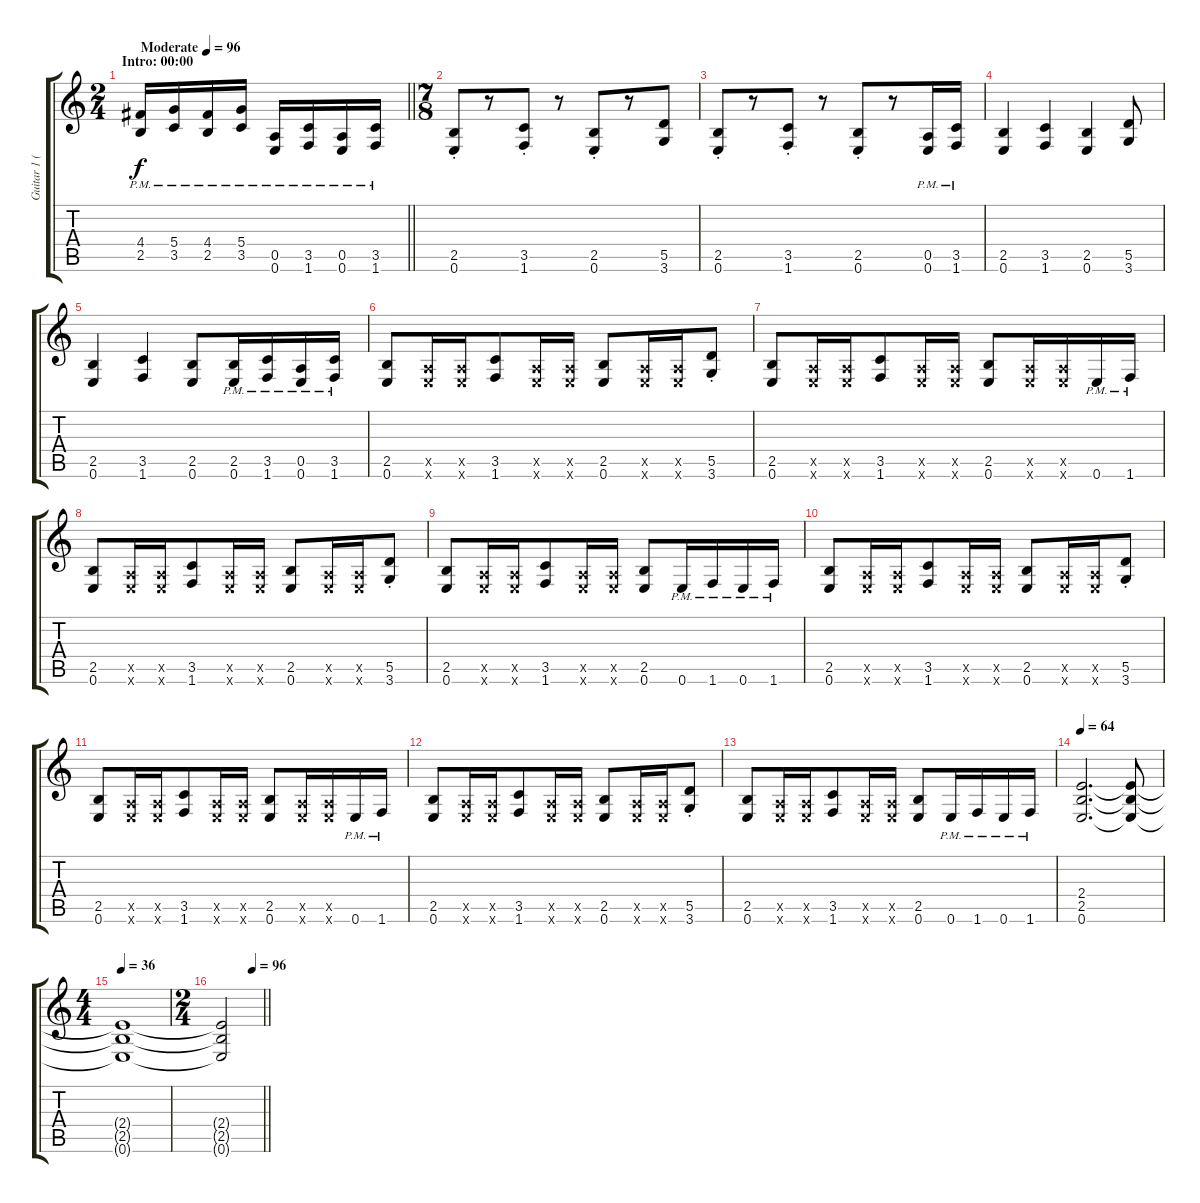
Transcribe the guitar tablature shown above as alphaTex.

\track ("Guitar 1 (Distortion)" "Guitar 1 (") {instrument distortionguitar}
\staff {score tabs}
\tuning (E4 B3 G3 D3 A2 E2) {hide}
\ts (2 4)
\section ("" "Intro: 00:00")
\tempo (96 "Moderate")
\clef g2
\barLineRight lightlight
\ks c
(4.4{pm} 2.5{pm}).16{dy f instrument distortionguitar} (5.4{pm} 3.5{pm}).16 (4.4{pm} 2.5{pm}).16 (5.4{pm} 3.5{pm}).16 (0.5{pm} 0.6{pm}).16 (3.5{pm} 1.6{pm}).16 (0.5{pm} 0.6{pm}).16 (3.5{pm} 1.6{pm}).16 |
\ts (7 8)
(2.5{st} 0.6{st}).8 r.8 (3.5{st} 1.6{st}).8 r.8 (2.5{st} 0.6{st}).8 r.8 (5.5 3.6).8 |
(2.5{st} 0.6{st}).8 r.8 (3.5{st} 1.6{st}).8 r.8 (2.5{st} 0.6{st}).8 r.8 (0.5{pm} 0.6{pm}).16 (3.5{pm} 1.6{pm}).16 |
(2.5 0.6).4 (3.5 1.6).4 (2.5 0.6).4 (5.5 3.6).8 |
(2.5 0.6).4 (3.5 1.6).4 (2.5 0.6).8 (2.5{pm} 0.6{pm}).16 (3.5{pm} 1.6{pm}).16 (0.5{pm} 0.6{pm}).16 (3.5{pm} 1.6{pm}).16 |
(2.5 0.6).8 (0.5{x} 0.6{x}).16 (0.5{x} 0.6{x}).16 (3.5 1.6).8 (0.5{x} 0.6{x}).16 (0.5{x} 0.6{x}).16 (2.5 0.6).8 (0.5{x} 0.6{x}).16 (0.5{x} 0.6{x}).16 (5.5{st} 3.6{st}).8 |
(2.5 0.6).8 (0.5{x} 0.6{x}).16 (0.5{x} 0.6{x}).16 (3.5 1.6).8 (0.5{x} 0.6{x}).16 (0.5{x} 0.6{x}).16 (2.5 0.6).8 (0.5{x} 0.6{x}).16 (0.5{x} 0.6{x}).16 0.6{pm}.16 1.6{pm}.16 |
(2.5 0.6).8 (0.5{x} 0.6{x}).16 (0.5{x} 0.6{x}).16 (3.5 1.6).8 (0.5{x} 0.6{x}).16 (0.5{x} 0.6{x}).16 (2.5 0.6).8 (0.5{x} 0.6{x}).16 (0.5{x} 0.6{x}).16 (5.5{st} 3.6{st}).8 |
(2.5 0.6).8 (0.5{x} 0.6{x}).16 (0.5{x} 0.6{x}).16 (3.5 1.6).8 (0.5{x} 0.6{x}).16 (0.5{x} 0.6{x}).16 (2.5 0.6).8 0.6{pm}.16 1.6{pm}.16 0.6{pm}.16 1.6{pm}.16 |
(2.5 0.6).8 (0.5{x} 0.6{x}).16 (0.5{x} 0.6{x}).16 (3.5 1.6).8 (0.5{x} 0.6{x}).16 (0.5{x} 0.6{x}).16 (2.5 0.6).8 (0.5{x} 0.6{x}).16 (0.5{x} 0.6{x}).16 (5.5{st} 3.6{st}).8 |
(2.5 0.6).8 (0.5{x} 0.6{x}).16 (0.5{x} 0.6{x}).16 (3.5 1.6).8 (0.5{x} 0.6{x}).16 (0.5{x} 0.6{x}).16 (2.5 0.6).8 (0.5{x} 0.6{x}).16 (0.5{x} 0.6{x}).16 0.6{pm}.16 1.6{pm}.16 |
(2.5 0.6).8 (0.5{x} 0.6{x}).16 (0.5{x} 0.6{x}).16 (3.5 1.6).8 (0.5{x} 0.6{x}).16 (0.5{x} 0.6{x}).16 (2.5 0.6).8 (0.5{x} 0.6{x}).16 (0.5{x} 0.6{x}).16 (5.5{st} 3.6{st}).8 |
(2.5 0.6).8 (0.5{x} 0.6{x}).16 (0.5{x} 0.6{x}).16 (3.5 1.6).8 (0.5{x} 0.6{x}).16 (0.5{x} 0.6{x}).16 (2.5 0.6).8 0.6{pm}.16 1.6{pm}.16 0.6{pm}.16 1.6{pm}.16 |
\tempo 64
(2.4 2.5 0.6).2{d volume 4} (2.4{t} 2.5{t} 0.6{t}).8 |
\ts (4 4)
\tempo 36
(2.4{t} 2.5{t} 0.6{t}).1 |
\ts (2 4)
\tempo (96 0.75)
\barLineRight lightlight
(2.4{t} 2.5{t} 0.6{t}).2
